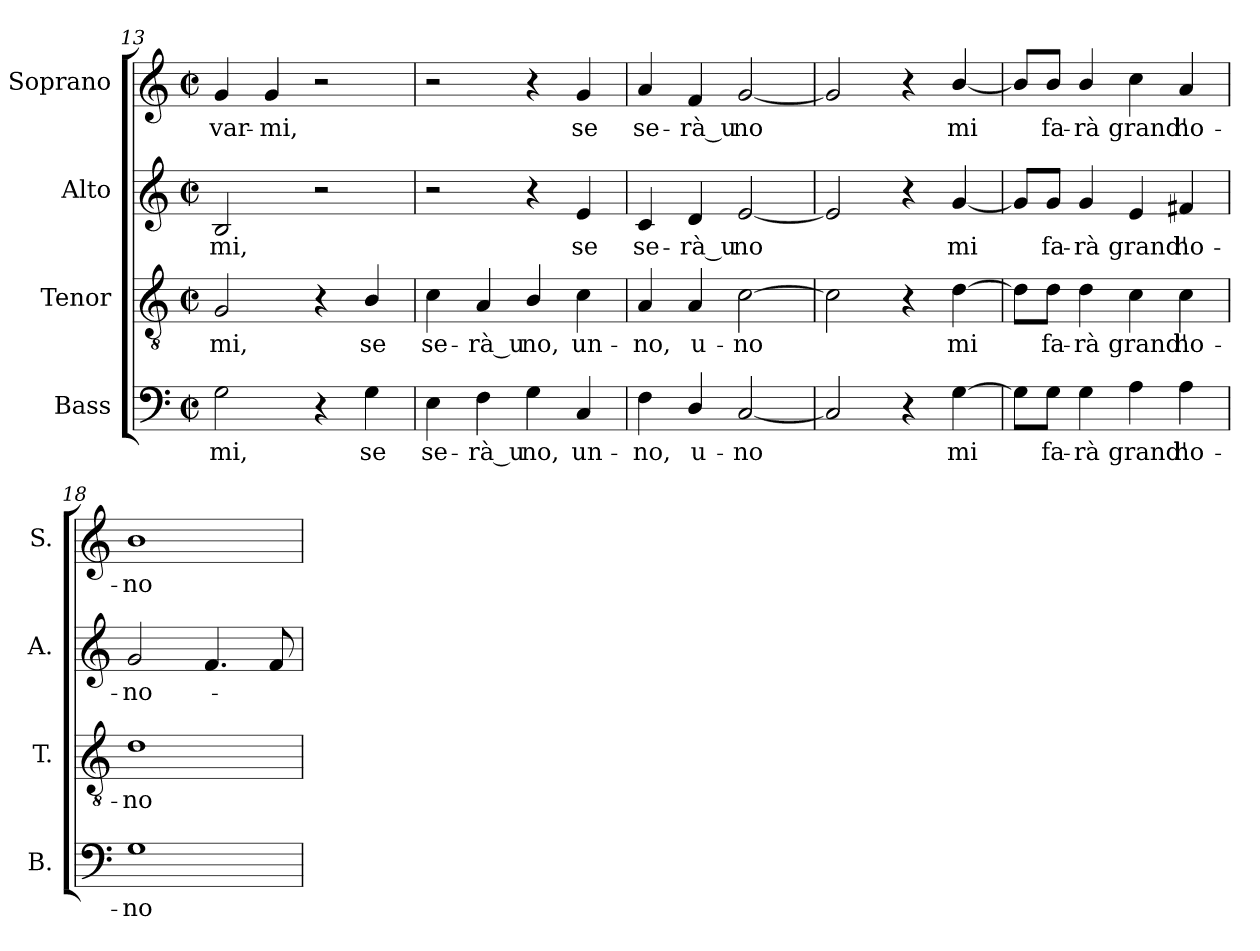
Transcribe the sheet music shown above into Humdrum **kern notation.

**kern	**text	**kern	**text	**kern	**text	**kern	**text
*part4	*part4	*part3	*part3	*part2	*part2	*part1	*part1
*staff4	*staff4	*staff3	*staff3	*staff2	*staff2	*staff1	*staff1
*I"Bass	*	*I"Tenor	*	*I"Alto	*	*I"Soprano	*
*I'B.	*	*I'T.	*	*I'A.	*	*I'S.	*
*clefF4	*	*clefGv2	*	*clefG2	*	*clefG2	*
*	*	*ITrd7c12	*	*	*	*	*
*k[]	*	*k[]	*	*k[]	*	*k[]	*
*C:	*	*C:	*	*C:	*	*C:	*
*M2/2	*	*M2/2	*	*M2/2	*	*M2/2	*
*met(c|)	*	*met(c|)	*	*met(c|)	*	*met(c|)	*
=13	=13	=13	=13	=13	=13	=13	=13
!	!LO:LY:b:color=#000000	!	!	!	!	!	!
!	!	!	!LO:LY:b:color=#000000	!	!	!	!
!	!	!	!	!	!LO:LY:b:color=#000000	!	!
!	!	!	!	!	!	!	!LO:LY:b:color=#000000
2Gi\	-mi,	2GGi/	-mi,	2Bi/	-mi,	4gi/	-var-
!	!	!	!	!	!	!	!LO:LY:b:color=#000000
.	.	.	.	.	.	4gi/	-mi,
4r	.	4r	.	2r	.	2r	.
!	!LO:LY:b:color=#000000	!	!	!	!	!	!
!	!	!	!LO:LY:b:color=#000000	!	!	!	!
4Gi\	se	4BBi/	se	.	.	.	.
=14	=14	=14	=14	=14	=14	=14	=14
!	!LO:LY:b:color=#000000	!	!	!	!	!	!
!	!	!	!LO:LY:b:color=#000000	!	!	!	!
4Ei\	se-	4Ci\	se-	2r	.	2r	.
!	!LO:LY:b:color=#000000	!	!	!	!	!	!
!	!	!	!LO:LY:b:color=#000000	!	!	!	!
4Fi\	-rà_u	4AAi/	-rà_u	.	.	.	.
!	!LO:LY:b:color=#000000	!	!	!	!	!	!
!	!	!	!LO:LY:b:color=#000000	!	!	!	!
4Gi\	no,	4BBi/	no,	4r	.	4r	.
!	!LO:LY:b:color=#000000	!	!	!	!	!	!
!	!	!	!LO:LY:b:color=#000000	!	!	!	!
!	!	!	!	!	!LO:LY:b:color=#000000	!	!
!	!	!	!	!	!	!	!LO:LY:b:color=#000000
4Ci/	un-	4Ci\	un-	4ei/	se	4gi/	se
!!LO:LB:g=z
=15	=15	=15	=15	=15	=15	=15	=15
!	!LO:LY:b:color=#000000	!	!	!	!	!	!
!	!	!	!LO:LY:b:color=#000000	!	!	!	!
!	!	!	!	!	!LO:LY:b:color=#000000	!	!
!	!	!	!	!	!	!	!LO:LY:b:color=#000000
4Fi\	-no,	4AAi/	-no,	4ci/	se-	4ai/	se-
!	!LO:LY:b:color=#000000	!	!	!	!	!	!
!	!	!	!LO:LY:b:color=#000000	!	!	!	!
!	!	!	!	!	!LO:LY:b:color=#000000	!	!
!	!	!	!	!	!	!	!LO:LY:b:color=#000000
4Di/	u-	4AAi/	u-	4di/	-rà_u	4fi/	-rà_u
!	!LO:LY:b:color=#000000	!	!	!	!	!	!
!	!	!	!LO:LY:b:color=#000000	!	!	!	!
!	!	!	!	!	!LO:LY:b:color=#000000	!	!
!	!	!	!	!	!	!	!LO:LY:b:color=#000000
[2Ci/	-no	[2Ci\	-no	[2ei/	no	[2gi/	no
=16	=16	=16	=16	=16	=16	=16	=16
2Ci/]	.	2Ci\]	.	2ei/]	.	2gi/]	.
4r	.	4r	.	4r	.	4r	.
!	!LO:LY:b:color=#000000	!	!	!	!	!	!
!	!	!	!LO:LY:b:color=#000000	!	!	!	!
!	!	!	!	!	!LO:LY:b:color=#000000	!	!
!	!	!	!	!	!	!	!LO:LY:b:color=#000000
[4Gi\	mi	[4Di\	mi	[4gi/	mi	[4bi/	mi
=17	=17	=17	=17	=17	=17	=17	=17
8Gi\L]	.	8Di\L]	.	8gi/L]	.	8bi/L]	.
!	!LO:LY:b:color=#000000	!	!	!	!	!	!
!	!	!	!LO:LY:b:color=#000000	!	!	!	!
!	!	!	!	!	!LO:LY:b:color=#000000	!	!
!	!	!	!	!	!	!	!LO:LY:b:color=#000000
8Gi\J	fa-	8Di\J	fa-	8gi/J	fa-	8bi/J	fa-
!	!LO:LY:b:color=#000000	!	!	!	!	!	!
!	!	!	!LO:LY:b:color=#000000	!	!	!	!
!	!	!	!	!	!LO:LY:b:color=#000000	!	!
!	!	!	!	!	!	!	!LO:LY:b:color=#000000
4Gi\	-rà	4Di\	-rà	4gi/	-rà	4bi/	-rà
!	!LO:LY:b:color=#000000	!	!	!	!	!	!
!	!	!	!LO:LY:b:color=#000000	!	!	!	!
!	!	!	!	!	!LO:LY:b:color=#000000	!	!
!	!	!	!	!	!	!	!LO:LY:b:color=#000000
4Ai\	grand'	4Ci\	grand'	4ei/	grand'	4cci\	grand'
!	!LO:LY:b:color=#000000	!	!	!	!	!	!
!	!	!	!LO:LY:b:color=#000000	!	!	!	!
!	!	!	!	!	!LO:LY:b:color=#000000	!	!
!	!	!	!	!	!	!	!LO:LY:b:color=#000000
4Ai\	ho-	4Ci\	ho-	4f#Xi/	ho-	4ai/	ho-
=18	=18	=18	=18	=18	=18	=18	=18
!	!LO:LY:b:color=#000000	!	!	!	!	!	!
!	!	!	!LO:LY:b:color=#000000	!	!	!	!
!	!	!	!	!	!LO:LY:b:color=#000000	!	!
!	!	!	!	!	!	!	!LO:LY:b:color=#000000
1Gi	-no-	1Di	-no-	2gi/	-no-	1bi	-no-
.	.	.	.	4.fi/	.	.	.
.	.	.	.	8fi/	.	.	.
=	=	=	=	=	=	=	=
*-	*-	*-	*-	*-	*-	*-	*-
